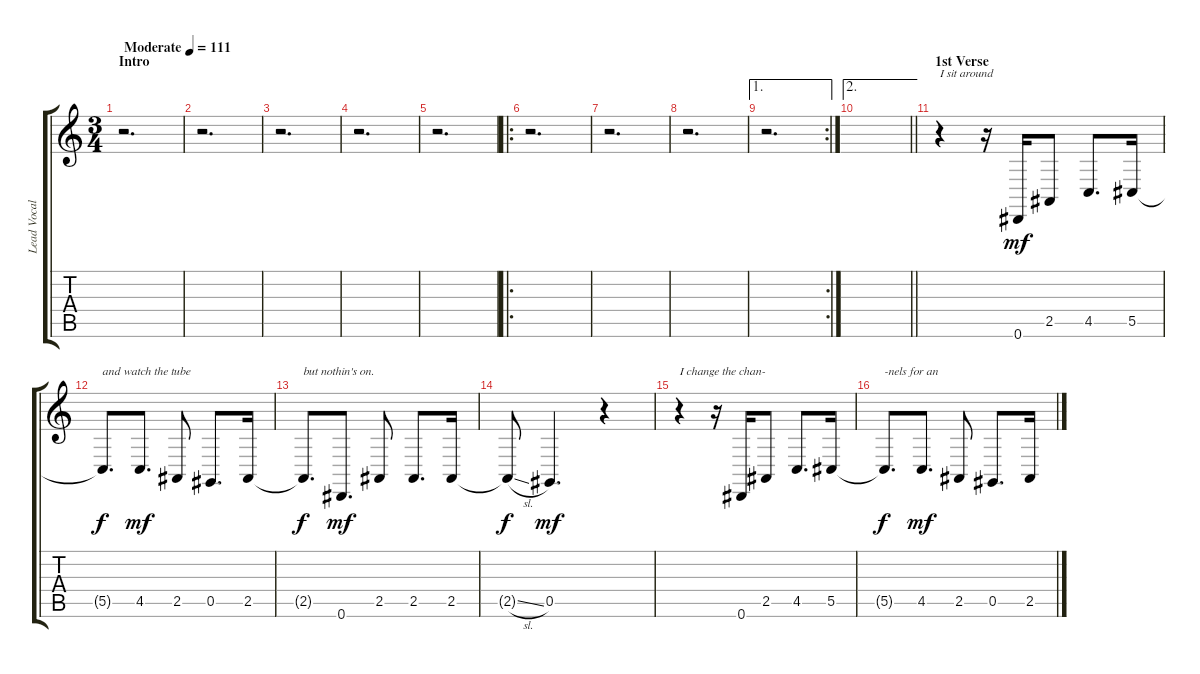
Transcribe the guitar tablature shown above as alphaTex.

\track ("Lead Vocals (Billie Joe Armstrong)" "Lead Vocal") {instrument tenorsax}
\staff {score tabs}
\tuning (Eb4 Bb3 Gb3 Db3 Ab2 Eb2) {hide}
\ts (3 4)
\section ("" "Intro")
\tempo (111 "Moderate")
\clef g2
\ks c
r.2{d dy mf instrument tenorsax} |
r.2{d} |
r.2{d} |
r.2{d} |
r.2{d} |
\ro
r.2{d} |
r.2{d} |
r.2{d} |
\ae 1
\rc 2
r.2{d} |
\ae 2
\barLineRight lightlight
|
\section ("" "1st Verse")
r.4{txt "I sit around "} r.16 0.6.16 2.5.8 4.5.8{d} 5.5.16 |
5.5{t}.8{d txt "and watch the tube" dy f} 4.5.8{d dy mf} 2.5.8 0.5.8{d} 2.5.16 |
2.5{t}.8{d txt "but nothin's on." dy f} 0.6.8{d dy mf} 2.5.8 2.5.8{d} 2.5.16 |
2.5{sl t}.8{dy f} 0.5.4{d dy mf} r.4 |
r.4{txt "I change the chan-"} r.16 0.6.16 2.5.8 4.5.8{d} 5.5.16 |
5.5{t}.8{d txt "-nels for an" dy f} 4.5.8{d dy mf} 2.5.8 0.5.8{d} 2.5.16
